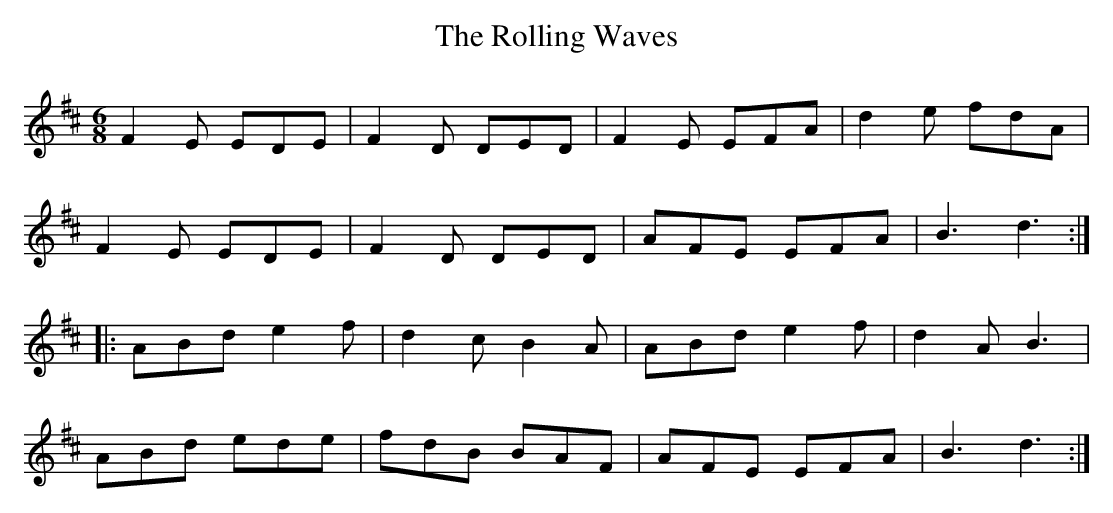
X:1
T:The Rolling Waves
M:6/8
L:1/8
K:Dmaj
F2 E EDE | F2 D DED | F2 E EFA | d2 e fdA |
F2 E EDE | F2 D DED | AFE EFA | B3 d3::
ABd e2 f | d2 cB2 A | ABd e2 f | d2 A B3|
ABd ede | fdB BAF | AFE EFA | B3 d3 :|
